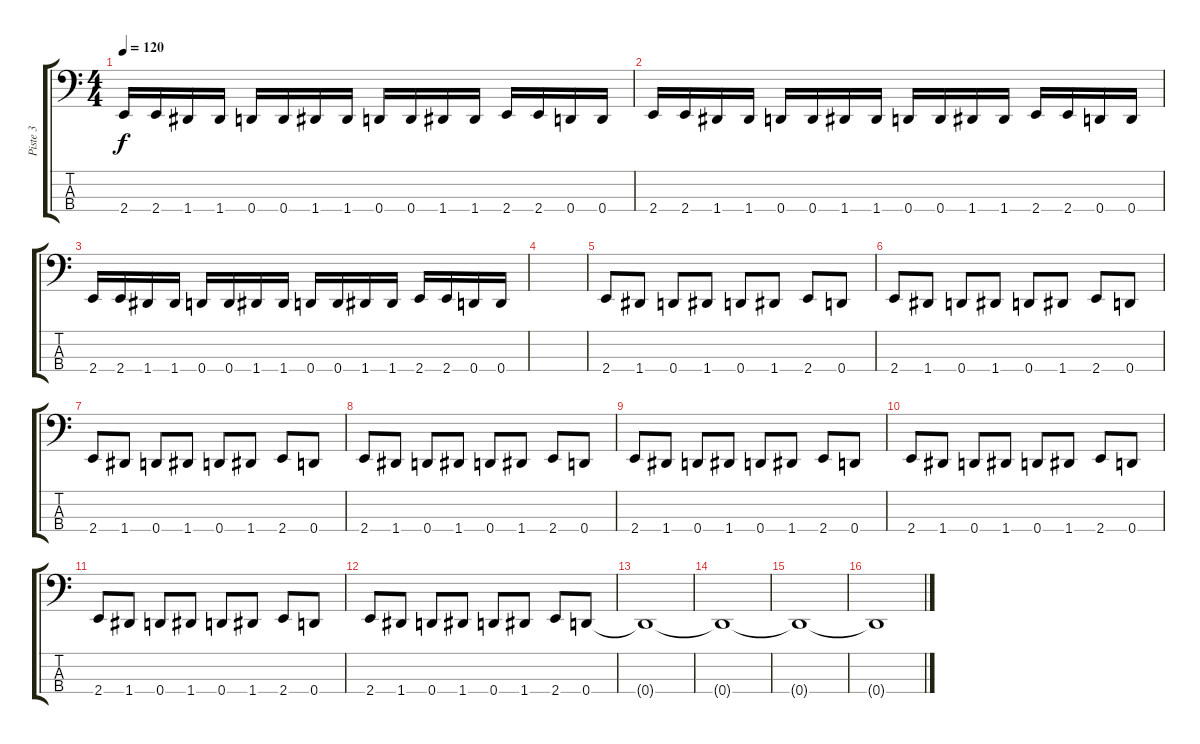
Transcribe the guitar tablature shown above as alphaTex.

\track ("Piste 3" "Piste 3") {instrument electricbasspick}
\staff {score tabs}
\tuning (G2 D2 A1 D1) {hide}
\ts (4 4)
\tempo 120
\clef f4
\ks c
2.4.16{dy f} 2.4.16 1.4.16 1.4.16 0.4.16 0.4.16 1.4.16 1.4.16 0.4.16 0.4.16 1.4.16 1.4.16 2.4.16 2.4.16 0.4.16 0.4.16 |
2.4.16 2.4.16 1.4.16 1.4.16 0.4.16 0.4.16 1.4.16 1.4.16 0.4.16 0.4.16 1.4.16 1.4.16 2.4.16 2.4.16 0.4.16 0.4.16 |
2.4.16 2.4.16 1.4.16 1.4.16 0.4.16 0.4.16 1.4.16 1.4.16 0.4.16 0.4.16 1.4.16 1.4.16 2.4.16 2.4.16 0.4.16 0.4.16 |
|
2.4.8 1.4.8 0.4.8 1.4.8 0.4.8 1.4.8 2.4.8 0.4.8 |
2.4.8 1.4.8 0.4.8 1.4.8 0.4.8 1.4.8 2.4.8 0.4.8 |
2.4.8 1.4.8 0.4.8 1.4.8 0.4.8 1.4.8 2.4.8 0.4.8 |
2.4.8 1.4.8 0.4.8 1.4.8 0.4.8 1.4.8 2.4.8 0.4.8 |
2.4.8 1.4.8 0.4.8 1.4.8 0.4.8 1.4.8 2.4.8 0.4.8 |
2.4.8 1.4.8 0.4.8 1.4.8 0.4.8 1.4.8 2.4.8 0.4.8 |
2.4.8 1.4.8 0.4.8 1.4.8 0.4.8 1.4.8 2.4.8 0.4.8 |
2.4.8 1.4.8 0.4.8 1.4.8 0.4.8 1.4.8 2.4.8 0.4.8 |
0.4{t}.1 |
0.4{t}.1 |
0.4{t}.1 |
0.4{t}.1
